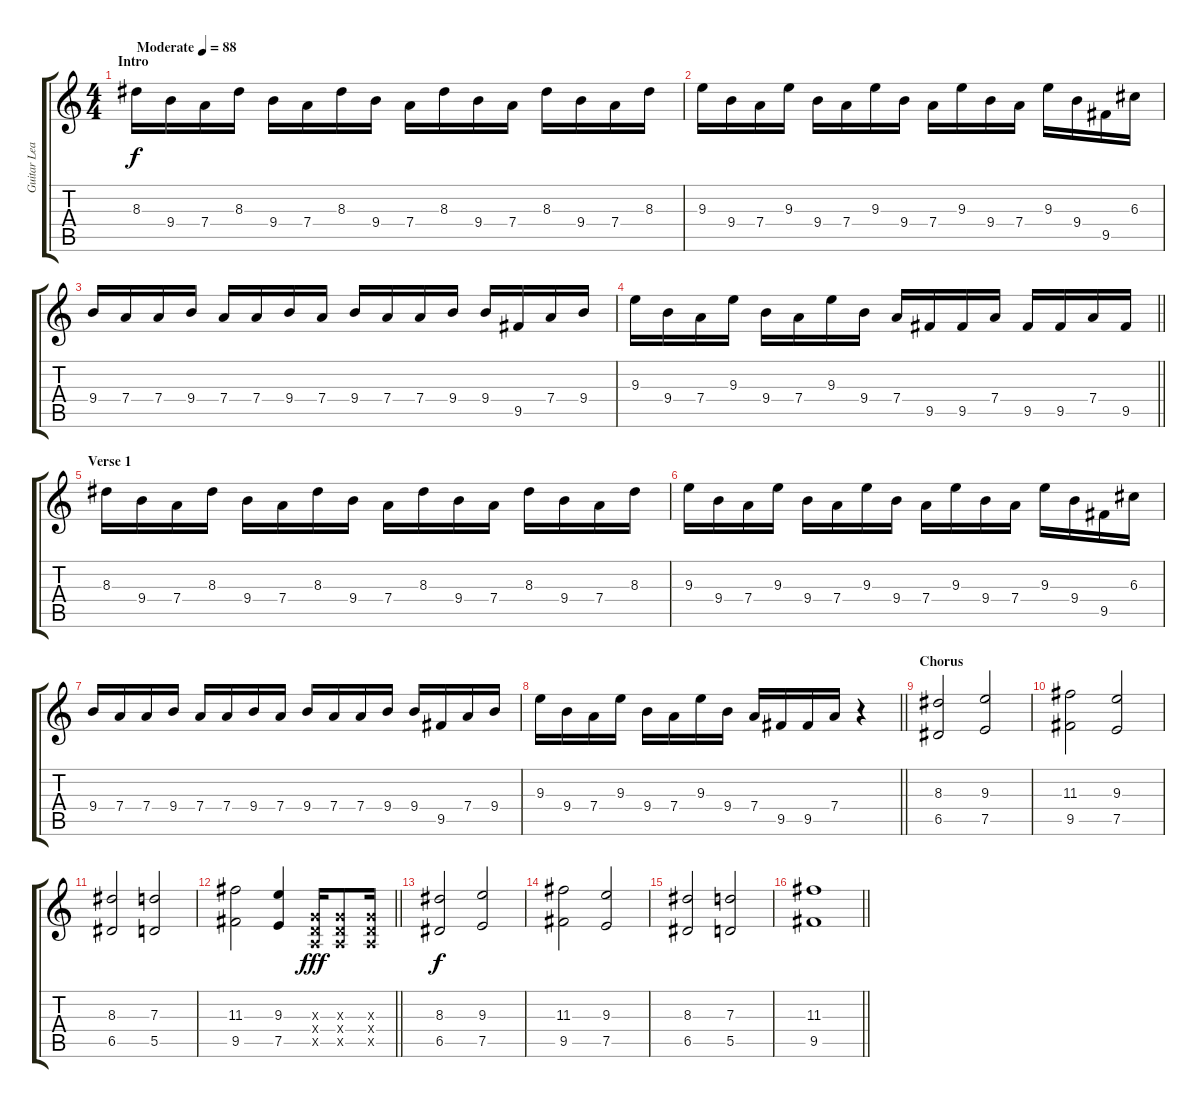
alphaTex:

\track ("Guitar Lead" "Guitar Lea") {instrument distortionguitar}
\staff {score tabs}
\tuning (E4 B3 G3 D3 A2 E2) {hide}
\ts (4 4)
\section ("" "Intro")
\tempo (88 "Moderate")
\clef g2
\ks c
8.3.16{dy f volume 0 balance 5 instrument overdrivenguitar} 9.4.16{volume 7} 7.4.16 8.3.16 9.4.16 7.4.16 8.3.16 9.4.16 7.4.16 8.3.16 9.4.16 7.4.16 8.3.16 9.4.16 7.4.16 8.3.16 |
9.3.16 9.4.16 7.4.16 9.3.16 9.4.16 7.4.16 9.3.16 9.4.16 7.4.16 9.3.16 9.4.16 7.4.16 9.3.16 9.4.16 9.5.16 6.3.16 |
9.4.16 7.4.16 7.4.16 9.4.16 7.4.16 7.4.16 9.4.16 7.4.16 9.4.16 7.4.16 7.4.16 9.4.16 9.4.16 9.5.16 7.4.16 9.4.16 |
\barLineRight lightlight
9.3.16 9.4.16 7.4.16 9.3.16 9.4.16 7.4.16 9.3.16 9.4.16 7.4.16 9.5.16 9.5.16 7.4.16 9.5.16 9.5.16 7.4.16 9.5.16 |
\section ("" "Verse 1")
8.3.16 9.4.16 7.4.16 8.3.16 9.4.16 7.4.16 8.3.16 9.4.16 7.4.16 8.3.16 9.4.16 7.4.16 8.3.16 9.4.16 7.4.16 8.3.16 |
9.3.16 9.4.16 7.4.16 9.3.16 9.4.16 7.4.16 9.3.16 9.4.16 7.4.16 9.3.16 9.4.16 7.4.16 9.3.16 9.4.16 9.5.16 6.3.16 |
9.4.16 7.4.16 7.4.16 9.4.16 7.4.16 7.4.16 9.4.16 7.4.16 9.4.16 7.4.16 7.4.16 9.4.16 9.4.16 9.5.16 7.4.16 9.4.16 |
\barLineRight lightlight
9.3.16 9.4.16 7.4.16 9.3.16 9.4.16 7.4.16 9.3.16 9.4.16 7.4.16 9.5.16 9.5.16 7.4.16 r.4 |
\section ("" "Chorus")
(8.3 6.5).2{volume 11 balance 13 instrument distortionguitar} (9.3 7.5).2 |
(11.3 9.5).2 (9.3 7.5).2 |
(8.3 6.5).2 (7.3 5.5).2 |
\barLineRight lightlight
(11.3 9.5).2 (9.3 7.5).4 (0.3{x} 0.4{x} 0.5{x}).16{dy fff} (0.3{x} 0.4{x} 0.5{x}).8 (0.3{x} 0.4{x} 0.5{x}).16 |
(8.3 6.5).2{dy f} (9.3 7.5).2 |
(11.3 9.5).2 (9.3 7.5).2 |
(8.3 6.5).2 (7.3 5.5).2 |
\barLineRight lightlight
(11.3 9.5).1
